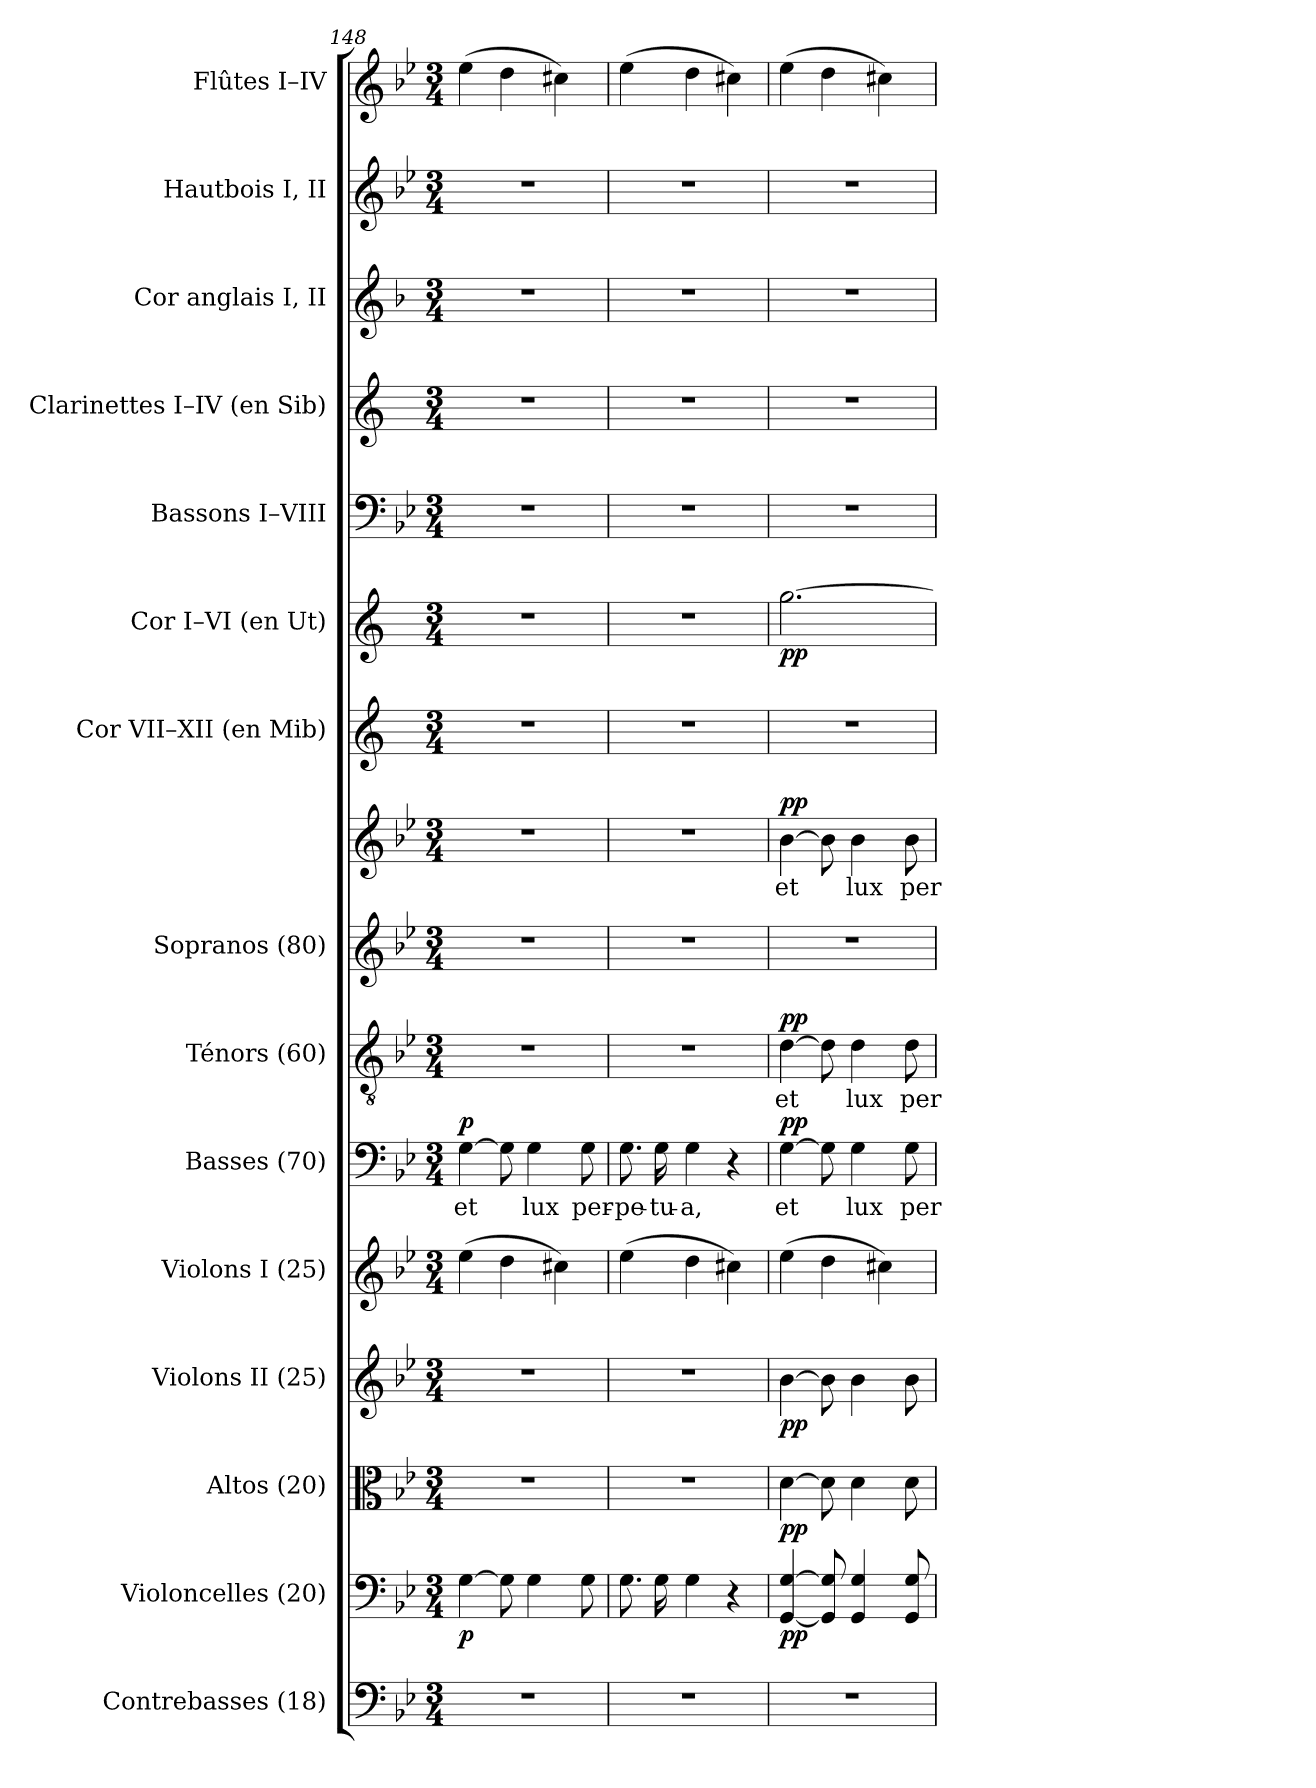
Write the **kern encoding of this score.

**kern	**kern	**dynam	**kern	**dynam	**kern	**dynam	**kern	**kern	**text	**dynam	**kern	**text	**dynam	**kern	**kern	**text	**dynam	**kern	**kern	**dynam	**kern	**kern	**kern	**kern	**kern
*part15	*part14	*part14	*part13	*part13	*part12	*part12	*part11	*part10	*part10	*part10	*part9	*part9	*part9	*part8	*part8	*part8	*part8	*part7	*part6	*part6	*part5	*part4	*part3	*part2	*part1
*staff16	*staff15	*staff15	*staff14	*staff14	*staff13	*staff13	*staff12	*staff11	*staff11	*staff11	*staff10	*staff10	*staff10	*staff9	*staff8	*staff8	*staff8/9	*staff7	*staff6	*staff6	*staff5	*staff4	*staff3	*staff2	*staff1
*I"Contrebasses (18)	*I"Violoncelles (20)	*	*I"Altos (20)	*	*I"Violons II (25)	*	*I"Violons I (25)	*I"Basses (70)	*	*	*I"Ténors (60)	*	*	*I"Sopranos (80)	*	*	*	*I"Cor VII–XII (en Mib)	*I"Cor I–VI (en Ut)	*	*I"Bassons I–VIII	*I"Clarinettes I–IV (en Sib)	*I"Cor anglais I, II	*I"Hautbois I, II	*I"Flûtes I–IV
*I'Cb.	*I'Vlles	*	*I'Altos	*	*I'Vns II	*	*I'Vns I	*I'Basses	*	*	*I'Tén.	*	*	*I'Sopr.	*	*	*	*I'Cor (Mib)	*I'Cor (Ut)	*	*I'Bns	*I'Cl. (Sib)	*I'C. a.	*I'Hb.	*I'Fl.
*clefF4	*clefF4	*	*clefC3	*	*clefG2	*	*clefG2	*clefF4	*	*	*clefGv2	*	*	*clefG2	*clefG2	*	*	*clefG2	*clefG2	*	*clefF4	*clefG2	*clefG2	*clefG2	*clefG2
*ITrd7c12	*	*	*	*	*	*	*	*	*	*	*ITrd7c12	*	*	*	*	*	*	*ITrd5c9	*ITrd7c12	*	*	*ITrd1c2	*ITrd4c7	*	*
*k[b-e-]	*k[b-e-]	*	*k[b-e-]	*	*k[b-e-]	*	*k[b-e-]	*k[b-e-]	*	*	*k[b-e-]	*	*	*k[b-e-]	*k[b-e-]	*	*	*k[b-e-a-]	*k[]	*	*k[b-e-]	*k[b-e-]	*k[b-e-]	*k[b-e-]	*k[b-e-]
*B-:	*B-:	*	*B-:	*	*B-:	*	*B-:	*B-:	*	*	*B-:	*	*	*B-:	*B-:	*	*	*E-:	*C:	*	*B-:	*B-:	*B-:	*B-:	*B-:
*M3/4	*M3/4	*	*M3/4	*	*M3/4	*	*M3/4	*M3/4	*	*	*M3/4	*	*	*M3/4	*M3/4	*	*	*M3/4	*M3/4	*	*M3/4	*M3/4	*M3/4	*M3/4	*M3/4
=148	=148	=148	=148	=148	=148	=148	=148	=148	=148	=148	=148	=148	=148	=148	=148	=148	=148	=148	=148	=148	=148	=148	=148	=148	=148
!LO:N:vis=1	!	!	!LO:N:vis=1	!	!LO:N:vis=1	!	!	!	!	!	!	!	!	!	!	!	!	!	!	!	!	!	!	!	!
!	!	!	!	!	!	!	!	!	!LO:LY:b:color=#000000	!	!LO:N:vis=1	!	!	!LO:N:vis=1	!LO:N:vis=1	!	!	!LO:N:vis=1	!LO:N:vis=1	!	!LO:N:vis=1	!LO:N:vis=1	!LO:N:vis=1	!LO:N:vis=1	!
2.r	[>4Gi\	p	2.r	.	2.r	.	(4ee-i\	[>4Gi\	et	p	2.r	.	.	2.r	2.r	.	.	2.r	2.r	.	2.r	2.r	2.r	2.r	(4ee-i\
.	8Gi\]	.	.	.	.	.	4ddi\	8Gi\]	.	.	.	.	.	.	.	.	.	.	.	.	.	.	.	.	4ddi\
!	!	!	!	!	!	!	!	!	!LO:LY:b:color=#000000	!	!	!	!	!	!	!	!	!	!	!	!	!	!	!	!
.	4Gi\	.	.	.	.	.	.	4Gi\	lux	.	.	.	.	.	.	.	.	.	.	.	.	.	.	.	.
.	.	.	.	.	.	.	4cc#Xi\)	.	.	.	.	.	.	.	.	.	.	.	.	.	.	.	.	.	4cc#Xi\)
!	!	!	!	!	!	!	!	!	!LO:LY:b:color=#000000	!	!	!	!	!	!	!	!	!	!	!	!	!	!	!	!
.	8Gi\	.	.	.	.	.	.	8Gi\	per-	.	.	.	.	.	.	.	.	.	.	.	.	.	.	.	.
=149	=149	=149	=149	=149	=149	=149	=149	=149	=149	=149	=149	=149	=149	=149	=149	=149	=149	=149	=149	=149	=149	=149	=149	=149	=149
!LO:N:vis=1	!	!	!LO:N:vis=1	!	!LO:N:vis=1	!	!	!	!	!	!	!	!	!	!	!	!	!	!	!	!	!	!	!	!
!	!	!	!	!	!	!	!	!	!LO:LY:b:color=#000000	!	!LO:N:vis=1	!	!	!LO:N:vis=1	!LO:N:vis=1	!	!	!LO:N:vis=1	!LO:N:vis=1	!	!LO:N:vis=1	!LO:N:vis=1	!LO:N:vis=1	!LO:N:vis=1	!
2.r	8.Gi\	.	2.r	.	2.r	.	(4ee-i\	8.Gi\	-pe-	.	2.r	.	.	2.r	2.r	.	.	2.r	2.r	.	2.r	2.r	2.r	2.r	(4ee-i\
!	!	!	!	!	!	!	!	!	!LO:LY:b:color=#000000	!	!	!	!	!	!	!	!	!	!	!	!	!	!	!	!
.	16Gi\	.	.	.	.	.	.	16Gi\	-tu-	.	.	.	.	.	.	.	.	.	.	.	.	.	.	.	.
!	!	!	!	!	!	!	!	!	!LO:LY:b:color=#000000	!	!	!	!	!	!	!	!	!	!	!	!	!	!	!	!
.	4Gi\	.	.	.	.	.	4ddi\	4Gi\	-a,	.	.	.	.	.	.	.	.	.	.	.	.	.	.	.	4ddi\
.	4r	.	.	.	.	.	4cc#Xi\)	4r	.	.	.	.	.	.	.	.	.	.	.	.	.	.	.	.	4cc#Xi\)
=150	=150	=150	=150	=150	=150	=150	=150	=150	=150	=150	=150	=150	=150	=150	=150	=150	=150	=150	=150	=150	=150	=150	=150	=150	=150
!LO:N:vis=1	!	!	!	!	!	!	!	!	!	!	!	!	!	!	!	!	!	!	!	!	!	!	!	!	!
!	!	!	!	!	!	!	!	!	!LO:LY:b:color=#000000	!	!	!	!	!	!	!	!	!	!	!	!	!	!	!	!
!	!	!	!	!	!	!	!	!	!	!	!	!LO:LY:b:color=#000000	!	!LO:N:vis=1	!	!	!	!	!	!	!	!	!	!	!
!	!	!	!	!	!	!	!	!	!	!	!	!	!	!	!	!LO:LY:b:color=#000000	!	!LO:N:vis=1	!	!	!LO:N:vis=1	!LO:N:vis=1	!LO:N:vis=1	!LO:N:vis=1	!
2.r	[<4GGi/ [>4Gi	pp	[>4di\	pp	[>4b-i\	pp	(4ee-i\	[>4Gi\	et	pp	[>4Di\	et	pp	2.r	[>4b-i\	et	pp	2.r	[>2.gi\	pp	2.r	2.r	2.r	2.r	(4ee-i\
.	8GGi/] 8Gi]	.	8di\]	.	8b-i\]	.	4ddi\	8Gi\]	.	.	8Di\]	.	.	.	8b-i\]	.	.	.	.	.	.	.	.	.	4ddi\
!	!	!	!	!	!	!	!	!	!LO:LY:b:color=#000000	!	!	!	!	!	!	!	!	!	!	!	!	!	!	!	!
!	!	!	!	!	!	!	!	!	!	!	!	!LO:LY:b:color=#000000	!	!	!	!	!	!	!	!	!	!	!	!	!
!	!	!	!	!	!	!	!	!	!	!	!	!	!	!	!	!LO:LY:b:color=#000000	!	!	!	!	!	!	!	!	!
.	4GGi/ 4Gi	.	4di\	.	4b-i\	.	.	4Gi\	lux	.	4Di\	lux	.	.	4b-i\	lux	.	.	.	.	.	.	.	.	.
.	.	.	.	.	.	.	4cc#Xi\)	.	.	.	.	.	.	.	.	.	.	.	.	.	.	.	.	.	4cc#Xi\)
!	!	!	!	!	!	!	!	!	!LO:LY:b:color=#000000	!	!	!	!	!	!	!	!	!	!	!	!	!	!	!	!
!	!	!	!	!	!	!	!	!	!	!	!	!LO:LY:b:color=#000000	!	!	!	!	!	!	!	!	!	!	!	!	!
!	!	!	!	!	!	!	!	!	!	!	!	!	!	!	!	!LO:LY:b:color=#000000	!	!	!	!	!	!	!	!	!
.	8GGi/ 8Gi	.	8di\	.	8b-i\	.	.	8Gi\	per-	.	8Di\	per-	.	.	8b-i\	per-	.	.	.	.	.	.	.	.	.
=	=	=	=	=	=	=	=	=	=	=	=	=	=	=	=	=	=	=	=	=	=	=	=	=	=
*-	*-	*-	*-	*-	*-	*-	*-	*-	*-	*-	*-	*-	*-	*-	*-	*-	*-	*-	*-	*-	*-	*-	*-	*-	*-
